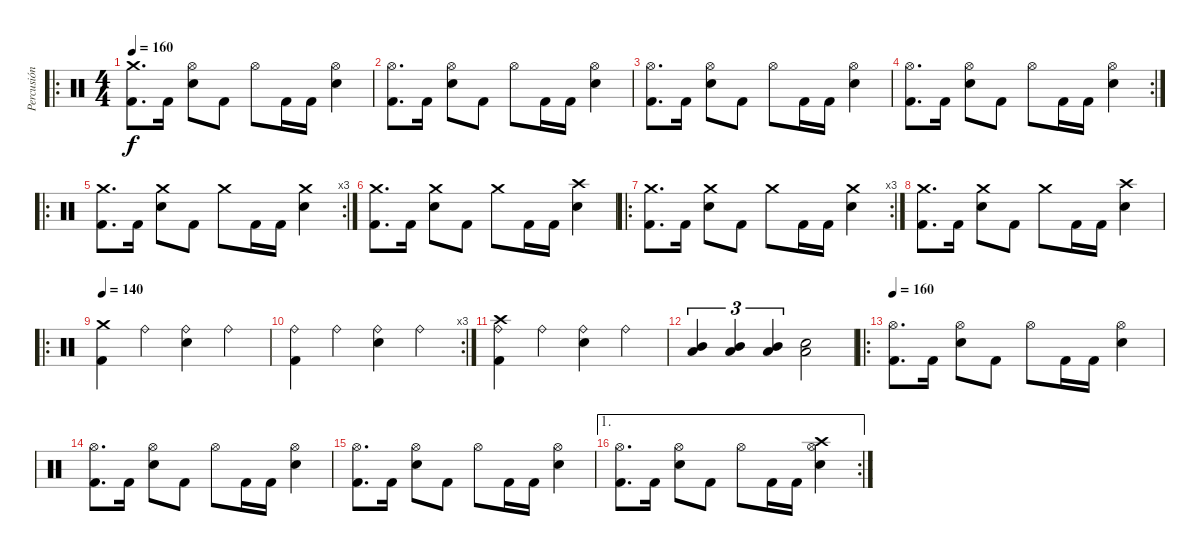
\track ("Percusión" "Percusión") {instrument percussion}
\staff {score}
\articulation defaults
\ro
\ts (4 4)
\tempo 160
\clef neutral
\ks c
("Crash medium (hit)" "Kick (hit) 2").8{d dy f} "Kick (hit) 2".16 ("Electric Snare (hit)" "Hi-Hat (open)").8 "Kick (hit) 2".8 "Hi-Hat (open)".8 "Kick (hit) 2".16 "Kick (hit) 2".16 ("Electric Snare (hit)" "Hi-Hat (open)").4 |
("Kick (hit) 2" "Hi-Hat (open)").8{d} "Kick (hit) 2".16 ("Electric Snare (hit)" "Hi-Hat (open)").8 "Kick (hit) 2".8 "Hi-Hat (open)".8 "Kick (hit) 2".16 "Kick (hit) 2".16 ("Electric Snare (hit)" "Hi-Hat (open)").4 |
("Kick (hit) 2" "Hi-Hat (open)").8{d} "Kick (hit) 2".16 ("Electric Snare (hit)" "Hi-Hat (open)").8 "Kick (hit) 2".8 "Hi-Hat (open)".8 "Kick (hit) 2".16 "Kick (hit) 2".16 ("Electric Snare (hit)" "Hi-Hat (open)").4 |
\rc 2
("Kick (hit) 2" "Hi-Hat (open)").8{d} "Kick (hit) 2".16 ("Electric Snare (hit)" "Hi-Hat (open)").8 "Kick (hit) 2".8 "Hi-Hat (open)".8 "Kick (hit) 2".16 "Kick (hit) 2".16 ("Electric Snare (hit)" "Hi-Hat (open)").4 |
\ro
\rc 3
("Crash medium (hit)" "Kick (hit) 2").8{d} "Kick (hit) 2".16 ("Crash medium (hit)" "Electric Snare (hit)").8 "Kick (hit) 2".8 "Crash medium (hit)".8 "Kick (hit) 2".16 "Kick (hit) 2".16 ("Crash medium (hit)" "Electric Snare (hit)").4 |
("Crash medium (hit)" "Kick (hit) 2").8{d} "Kick (hit) 2".16 ("Crash medium (hit)" "Electric Snare (hit)").8 "Kick (hit) 2".8 "Crash medium (hit)".8 "Kick (hit) 2".16 "Kick (hit) 2".16 ("Crash high (hit)" "Electric Snare (hit)").4 |
\ro
\rc 3
("Crash medium (hit)" "Kick (hit) 2").8{d} "Kick (hit) 2".16 ("Crash medium (hit)" "Electric Snare (hit)").8 "Kick (hit) 2".8 "Crash medium (hit)".8 "Kick (hit) 2".16 "Kick (hit) 2".16 ("Crash medium (hit)" "Electric Snare (hit)").4 |
("Crash medium (hit)" "Kick (hit) 2").8{d} "Kick (hit) 2".16 ("Crash medium (hit)" "Electric Snare (hit)").8 "Kick (hit) 2".8 "Crash medium (hit)".8 "Kick (hit) 2".16 "Kick (hit) 2".16 ("Crash high (hit)" "Electric Snare (hit)").4 |
\ro
\tempo 140
("Crash medium (hit)" "Kick (hit) 2").4 "Ride (bell)".4 ("Electric Snare (hit)" "Ride (bell)").4 "Ride (bell)".4 |
\rc 3
("Kick (hit) 2" "Ride (bell)").4 "Ride (bell)".4 ("Electric Snare (hit)" "Ride (bell)").4 "Ride (bell)".4 |
("Crash high (hit)" "Kick (hit) 2" "Ride (bell)").4 "Ride (bell)".4 ("Electric Snare (hit)" "Ride (bell)").4 "Ride (bell)".4 |
("Mid Tom (hit)" "Low Tom (hit)").4{tu (3 2)} ("Mid Tom (hit)" "Low Tom (hit)").4{tu (3 2)} ("Mid Tom (hit)" "Low Tom (hit)").4{tu (3 2)} ("Low Floor Tom (hit)" "Electric Snare (hit)").2 |
\ro
\tempo 160
("Kick (hit) 2" "Hi-Hat (open)").8{d} "Kick (hit) 2".16 ("Electric Snare (hit)" "Hi-Hat (open)").8 "Kick (hit) 2".8 "Hi-Hat (open)".8 "Kick (hit) 2".16 "Kick (hit) 2".16 ("Electric Snare (hit)" "Hi-Hat (open)").4 |
("Kick (hit) 2" "Hi-Hat (open)").8{d} "Kick (hit) 2".16 ("Electric Snare (hit)" "Hi-Hat (open)").8 "Kick (hit) 2".8 "Hi-Hat (open)".8 "Kick (hit) 2".16 "Kick (hit) 2".16 ("Electric Snare (hit)" "Hi-Hat (open)").4 |
("Kick (hit) 2" "Hi-Hat (open)").8{d} "Kick (hit) 2".16 ("Electric Snare (hit)" "Hi-Hat (open)").8 "Kick (hit) 2".8 "Hi-Hat (open)".8 "Kick (hit) 2".16 "Kick (hit) 2".16 ("Electric Snare (hit)" "Hi-Hat (open)").4 |
\ae 1
\rc 2
("Kick (hit) 2" "Hi-Hat (open)").8{d} "Kick (hit) 2".16 ("Electric Snare (hit)" "Hi-Hat (open)").8 "Kick (hit) 2".8 "Hi-Hat (open)".8 "Kick (hit) 2".16 "Kick (hit) 2".16 ("Crash high (hit)" "Electric Snare (hit)" "Hi-Hat (open)").4
